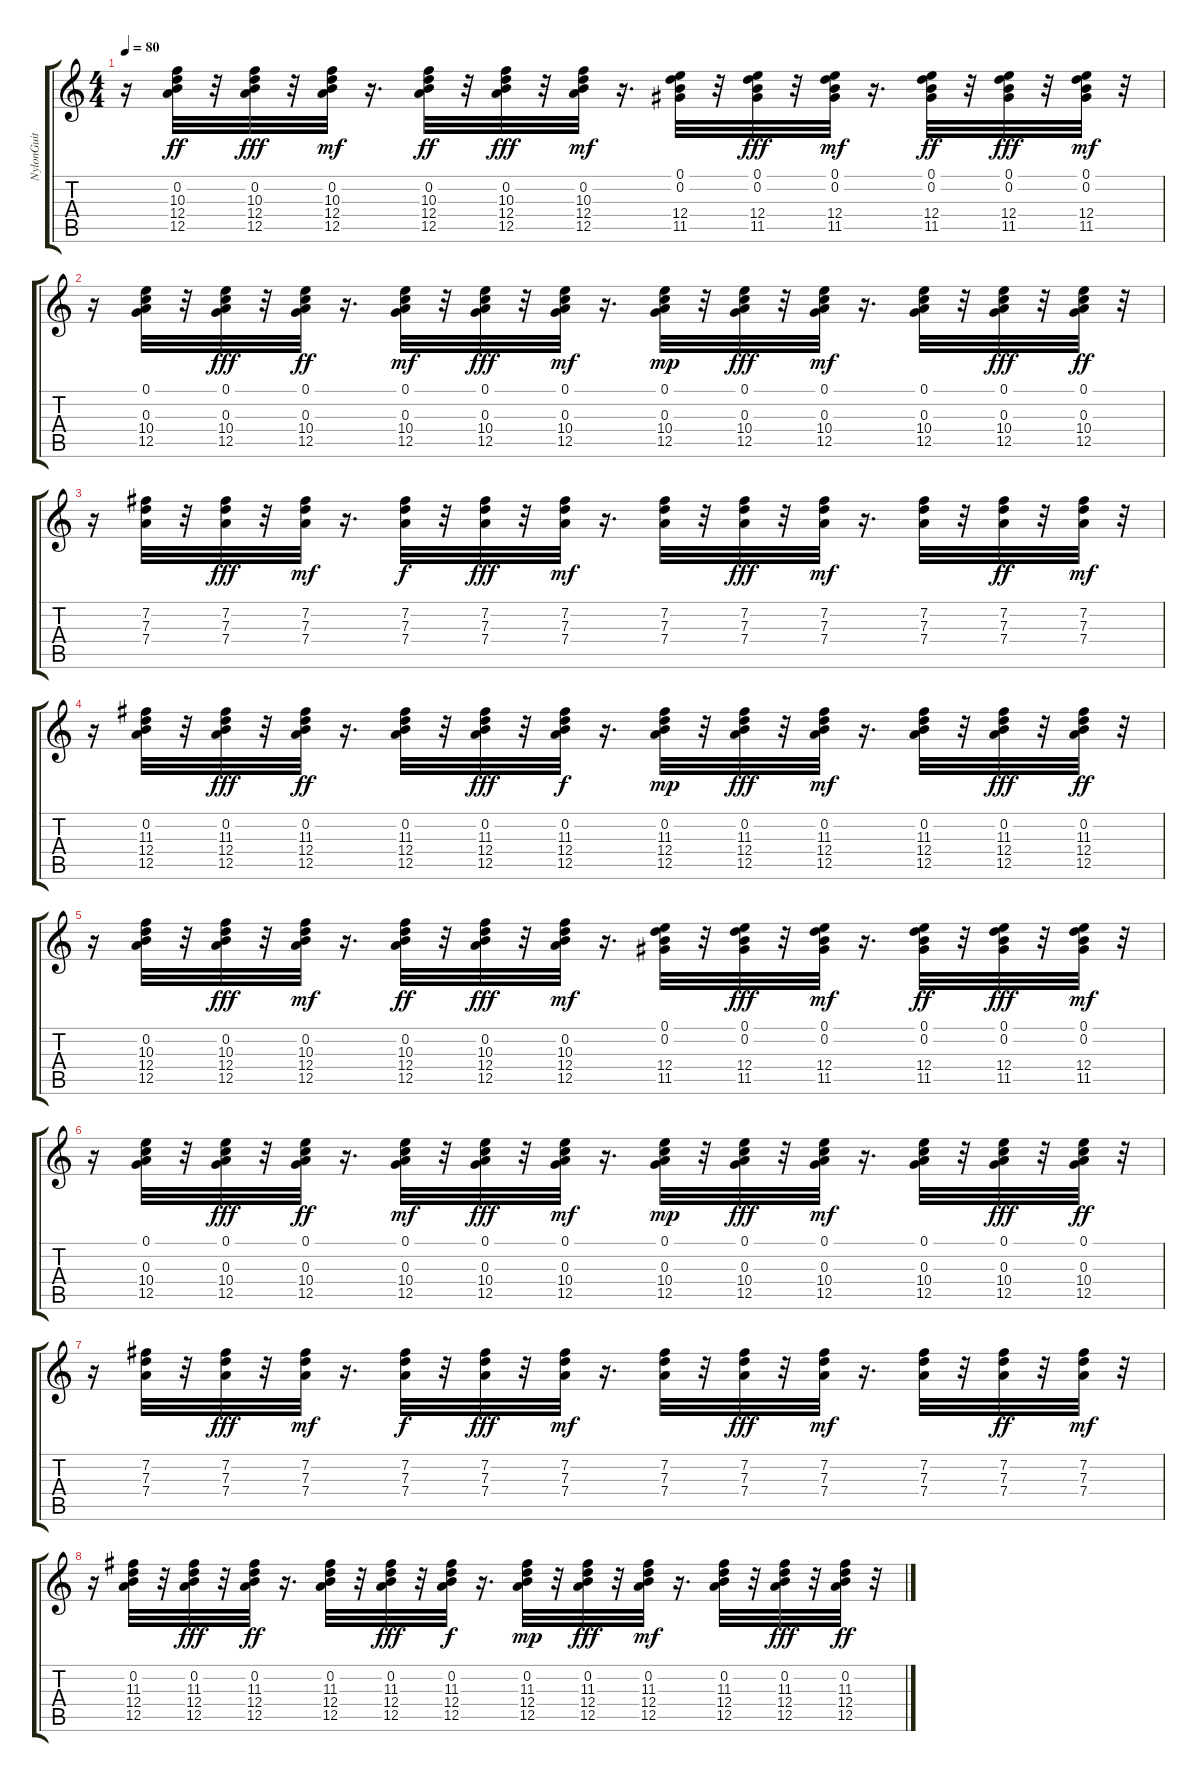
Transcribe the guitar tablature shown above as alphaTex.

\track ("NylonGuit" "NylonGuit") {instrument acousticguitarnylon}
\staff {score tabs}
\tuning (E4 B3 G3 D3 A2 E2) {hide}
\ts (4 4)
\tempo 80
\clef g2
\ks c
r.16{dy ff} (0.2 10.3 12.4 12.5).32 r.32 (0.2 10.3 12.4 12.5).32{dy fff} r.32 (0.2 10.3 12.4 12.5).32{dy mf} r.16{d} (0.2 10.3 12.4 12.5).32{dy ff} r.32 (0.2 10.3 12.4 12.5).32{dy fff} r.32 (0.2 10.3 12.4 12.5).32{dy mf} r.16{d} (0.1 0.2 12.4 11.5).32 r.32 (0.1 0.2 12.4 11.5).32{dy fff} r.32 (0.1 0.2 12.4 11.5).32{dy mf} r.16{d} (0.1 0.2 12.4 11.5).32{dy ff} r.32 (0.1 0.2 12.4 11.5).32{dy fff} r.32 (0.1 0.2 12.4 11.5).32{dy mf} r.32 |
r.16 (0.1 0.3 10.4 12.5).32 r.32 (0.1 0.3 10.4 12.5).32{dy fff} r.32 (0.1 0.3 10.4 12.5).32{dy ff} r.16{d} (0.1 0.3 10.4 12.5).32{dy mf} r.32 (0.1 0.3 10.4 12.5).32{dy fff} r.32 (0.1 0.3 10.4 12.5).32{dy mf} r.16{d} (0.1 0.3 10.4 12.5).32{dy mp} r.32 (0.1 0.3 10.4 12.5).32{dy fff} r.32 (0.1 0.3 10.4 12.5).32{dy mf} r.16{d} (0.1 0.3 10.4 12.5).32 r.32 (0.1 0.3 10.4 12.5).32{dy fff} r.32 (0.1 0.3 10.4 12.5).32{dy ff} r.32 |
r.16 (7.2 7.3 7.4).32 r.32 (7.2 7.3 7.4).32{dy fff} r.32 (7.2 7.3 7.4).32{dy mf} r.16{d} (7.2 7.3 7.4).32{dy f} r.32 (7.2 7.3 7.4).32{dy fff} r.32 (7.2 7.3 7.4).32{dy mf} r.16{d} (7.2 7.3 7.4).32 r.32 (7.2 7.3 7.4).32{dy fff} r.32 (7.2 7.3 7.4).32{dy mf} r.16{d} (7.2 7.3 7.4).32 r.32 (7.2 7.3 7.4).32{dy ff} r.32 (7.2 7.3 7.4).32{dy mf} r.32 |
r.16 (0.2 11.3 12.4 12.5).32 r.32 (0.2 11.3 12.4 12.5).32{dy fff} r.32 (0.2 11.3 12.4 12.5).32{dy ff} r.16{d} (0.2 11.3 12.4 12.5).32 r.32 (0.2 11.3 12.4 12.5).32{dy fff} r.32 (0.2 11.3 12.4 12.5).32{dy f} r.16{d} (0.2 11.3 12.4 12.5).32{dy mp} r.32 (0.2 11.3 12.4 12.5).32{dy fff} r.32 (0.2 11.3 12.4 12.5).32{dy mf} r.16{d} (0.2 11.3 12.4 12.5).32 r.32 (0.2 11.3 12.4 12.5).32{dy fff} r.32 (0.2 11.3 12.4 12.5).32{dy ff} r.32 |
r.16 (0.2 10.3 12.4 12.5).32{volume 12} r.32 (0.2 10.3 12.4 12.5).32{dy fff volume 12} r.32 (0.2 10.3 12.4 12.5).32{dy mf volume 12} r.16{d} (0.2 10.3 12.4 12.5).32{dy ff volume 12} r.32 (0.2 10.3 12.4 12.5).32{dy fff volume 12} r.32 (0.2 10.3 12.4 12.5).32{dy mf volume 12} r.16{d} (0.1 0.2 12.4 11.5).32{volume 11} r.32 (0.1 0.2 12.4 11.5).32{dy fff volume 11} r.32 (0.1 0.2 12.4 11.5).32{dy mf volume 11} r.16{d} (0.1 0.2 12.4 11.5).32{dy ff volume 10} r.32 (0.1 0.2 12.4 11.5).32{dy fff volume 10} r.32 (0.1 0.2 12.4 11.5).32{dy mf volume 10} r.32 |
r.16 (0.1 0.3 10.4 12.5).32{volume 10} r.32 (0.1 0.3 10.4 12.5).32{dy fff volume 10} r.32 (0.1 0.3 10.4 12.5).32{dy ff volume 10} r.16{d} (0.1 0.3 10.4 12.5).32{dy mf volume 9} r.32 (0.1 0.3 10.4 12.5).32{dy fff volume 9} r.32 (0.1 0.3 10.4 12.5).32{dy mf volume 9} r.16{d} (0.1 0.3 10.4 12.5).32{dy mp volume 9} r.32 (0.1 0.3 10.4 12.5).32{dy fff volume 8} r.32 (0.1 0.3 10.4 12.5).32{dy mf volume 8} r.16{d} (0.1 0.3 10.4 12.5).32{volume 8} r.32 (0.1 0.3 10.4 12.5).32{dy fff volume 8} r.32 (0.1 0.3 10.4 12.5).32{dy ff volume 8} r.32 |
r.16 (7.2 7.3 7.4).32{volume 8} r.32 (7.2 7.3 7.4).32{dy fff volume 7} r.32 (7.2 7.3 7.4).32{dy mf volume 7} r.16{d} (7.2 7.3 7.4).32{dy f volume 7} r.32 (7.2 7.3 7.4).32{dy fff volume 7} r.32 (7.2 7.3 7.4).32{dy mf volume 6} r.16{d} (7.2 7.3 7.4).32{volume 6} r.32 (7.2 7.3 7.4).32{dy fff volume 6} r.32 (7.2 7.3 7.4).32{dy mf volume 6} r.16{d} (7.2 7.3 7.4).32{volume 6} r.32 (7.2 7.3 7.4).32{dy ff volume 5} r.32 (7.2 7.3 7.4).32{dy mf volume 5} r.32 |
r.16 (0.2 11.3 12.4 12.5).32{volume 5} r.32 (0.2 11.3 12.4 12.5).32{dy fff volume 5} r.32 (0.2 11.3 12.4 12.5).32{dy ff volume 5} r.16{d} (0.2 11.3 12.4 12.5).32{volume 4} r.32 (0.2 11.3 12.4 12.5).32{dy fff volume 4} r.32 (0.2 11.3 12.4 12.5).32{dy f volume 4} r.16{d} (0.2 11.3 12.4 12.5).32{dy mp volume 4} r.32 (0.2 11.3 12.4 12.5).32{dy fff volume 4} r.32 (0.2 11.3 12.4 12.5).32{dy mf volume 3} r.16{d} (0.2 11.3 12.4 12.5).32{volume 3} r.32 (0.2 11.3 12.4 12.5).32{dy fff volume 3} r.32 (0.2 11.3 12.4 12.5).32{dy ff volume 3} r.32
